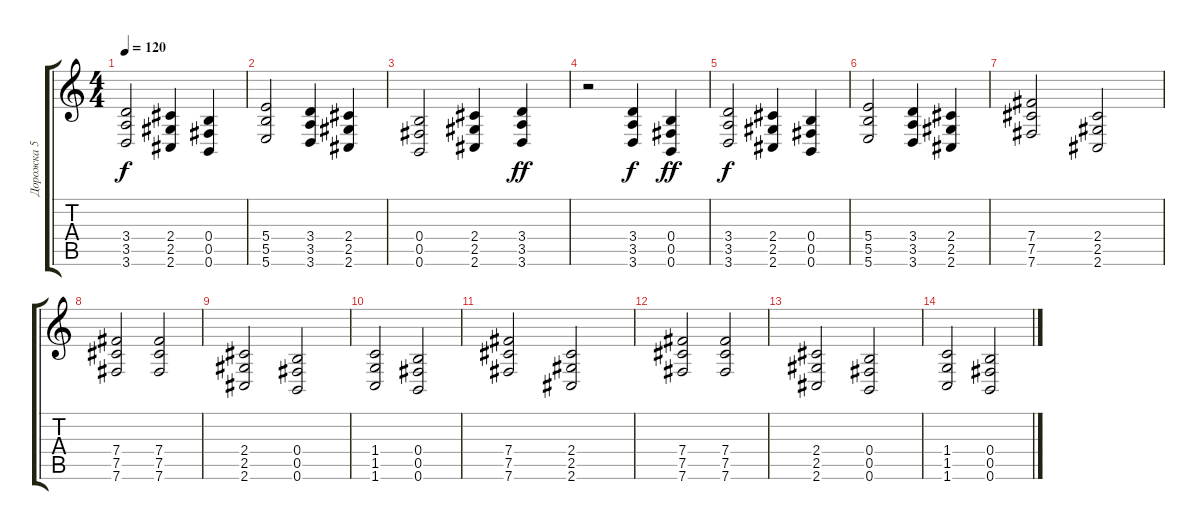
\track ("Дорожка 5" "Дорожка 5") {instrument distortionguitar}
\staff {score tabs}
\tuning (Db4 Ab3 E3 B2 Gb2 B1) {hide}
\ts (4 4)
\tempo 120
\clef g2
\ks c
(3.4 3.5 3.6).2{dy f} (2.4 2.5 2.6).4 (0.4 0.5 0.6).4 |
(5.4 5.5 5.6).2 (3.4 3.5 3.6).4 (2.4 2.5 2.6).4 |
(0.4 0.5 0.6).2 (2.4 2.5 2.6).4 (3.4 3.5 3.6).4{dy ff} |
r.2 (3.4 3.5 3.6).4{dy f} (0.4 0.5 0.6).4{dy ff} |
(3.4 3.5 3.6).2{dy f} (2.4 2.5 2.6).4 (0.4 0.5 0.6).4 |
(5.4 5.5 5.6).2 (3.4 3.5 3.6).4 (2.4 2.5 2.6).4 |
(7.4 7.5 7.6).2 (2.4 2.5 2.6).2 |
(7.4 7.5 7.6).2 (7.4 7.5 7.6).2 |
(2.4 2.5 2.6).2 (0.4 0.5 0.6).2 |
(1.4 1.5 1.6).2 (0.4 0.5 0.6).2 |
(7.4 7.5 7.6).2 (2.4 2.5 2.6).2 |
(7.4 7.5 7.6).2 (7.4 7.5 7.6).2 |
(2.4 2.5 2.6).2 (0.4 0.5 0.6).2 |
(1.4 1.5 1.6).2 (0.4 0.5 0.6).2
